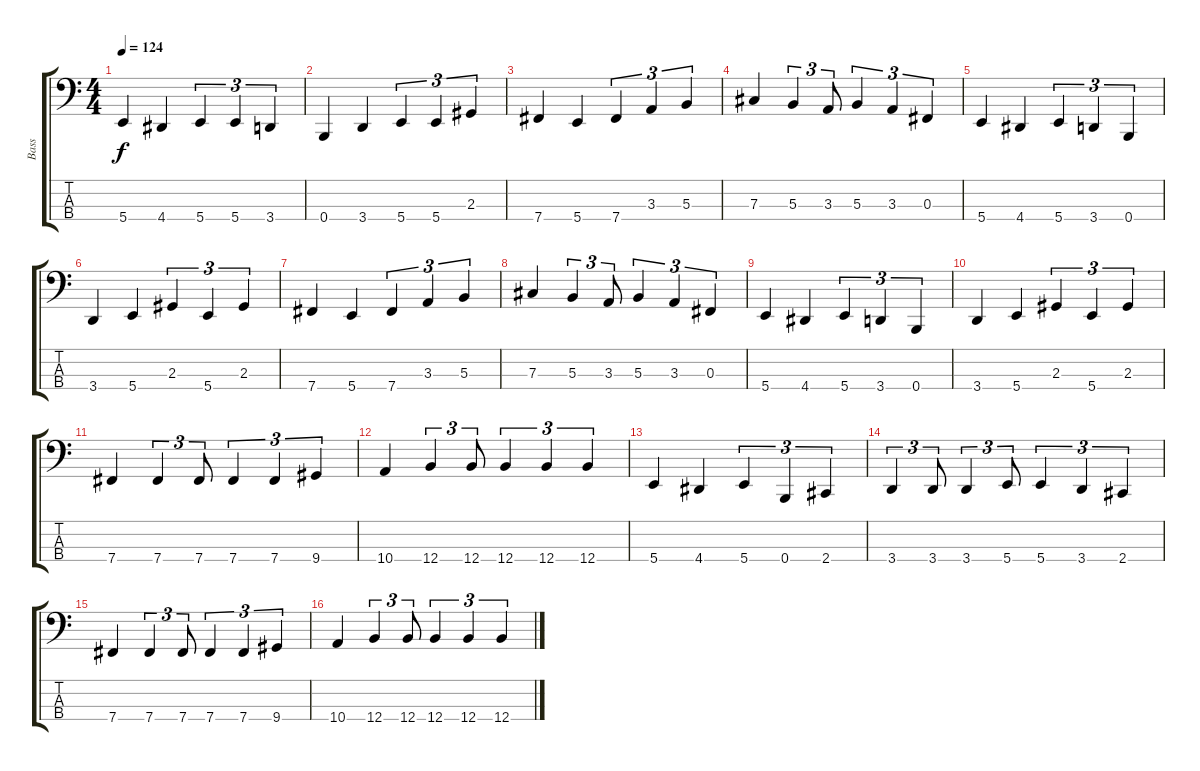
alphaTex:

\track ("Bass" "Bass") {instrument electricbassfinger}
\staff {score tabs}
\tuning (E2 B1 Gb1 B0) {hide}
\ts (4 4)
\tempo 124
\clef f4
\ks c
5.4.4{dy f} 4.4.4 5.4.4{tu (3 2)} 5.4.4{tu (3 2)} 3.4.4{tu (3 2)} |
0.4.4 3.4.4 5.4.4{tu (3 2)} 5.4.4{tu (3 2)} 2.3.4{tu (3 2)} |
7.4.4 5.4.4 7.4.4{tu (3 2)} 3.3.4{tu (3 2)} 5.3.4{tu (3 2)} |
7.3.4 5.3.4{tu (3 2)} 3.3.8{tu (3 2)} 5.3.4{tu (3 2)} 3.3.4{tu (3 2)} 0.3.4{tu (3 2)} |
5.4.4 4.4.4 5.4.4{tu (3 2)} 3.4.4{tu (3 2)} 0.4.4{tu (3 2)} |
3.4.4 5.4.4 2.3.4{tu (3 2)} 5.4.4{tu (3 2)} 2.3.4{tu (3 2)} |
7.4.4 5.4.4 7.4.4{tu (3 2)} 3.3.4{tu (3 2)} 5.3.4{tu (3 2)} |
7.3.4 5.3.4{tu (3 2)} 3.3.8{tu (3 2)} 5.3.4{tu (3 2)} 3.3.4{tu (3 2)} 0.3.4{tu (3 2)} |
5.4.4 4.4.4 5.4.4{tu (3 2)} 3.4.4{tu (3 2)} 0.4.4{tu (3 2)} |
3.4.4 5.4.4 2.3.4{tu (3 2)} 5.4.4{tu (3 2)} 2.3.4{tu (3 2)} |
7.4.4 7.4.4{tu (3 2)} 7.4.8{tu (3 2)} 7.4.4{tu (3 2)} 7.4.4{tu (3 2)} 9.4.4{tu (3 2)} |
10.4.4 12.4.4{tu (3 2)} 12.4.8{tu (3 2)} 12.4.4{tu (3 2)} 12.4.4{tu (3 2)} 12.4.4{tu (3 2)} |
5.4.4 4.4.4 5.4.4{tu (3 2)} 0.4.4{tu (3 2)} 2.4.4{tu (3 2)} |
3.4.4{tu (3 2)} 3.4.8{tu (3 2)} 3.4.4{tu (3 2)} 5.4.8{tu (3 2)} 5.4.4{tu (3 2)} 3.4.4{tu (3 2)} 2.4.4{tu (3 2)} |
7.4.4 7.4.4{tu (3 2)} 7.4.8{tu (3 2)} 7.4.4{tu (3 2)} 7.4.4{tu (3 2)} 9.4.4{tu (3 2)} |
10.4.4 12.4.4{tu (3 2)} 12.4.8{tu (3 2)} 12.4.4{tu (3 2)} 12.4.4{tu (3 2)} 12.4.4{tu (3 2)}
